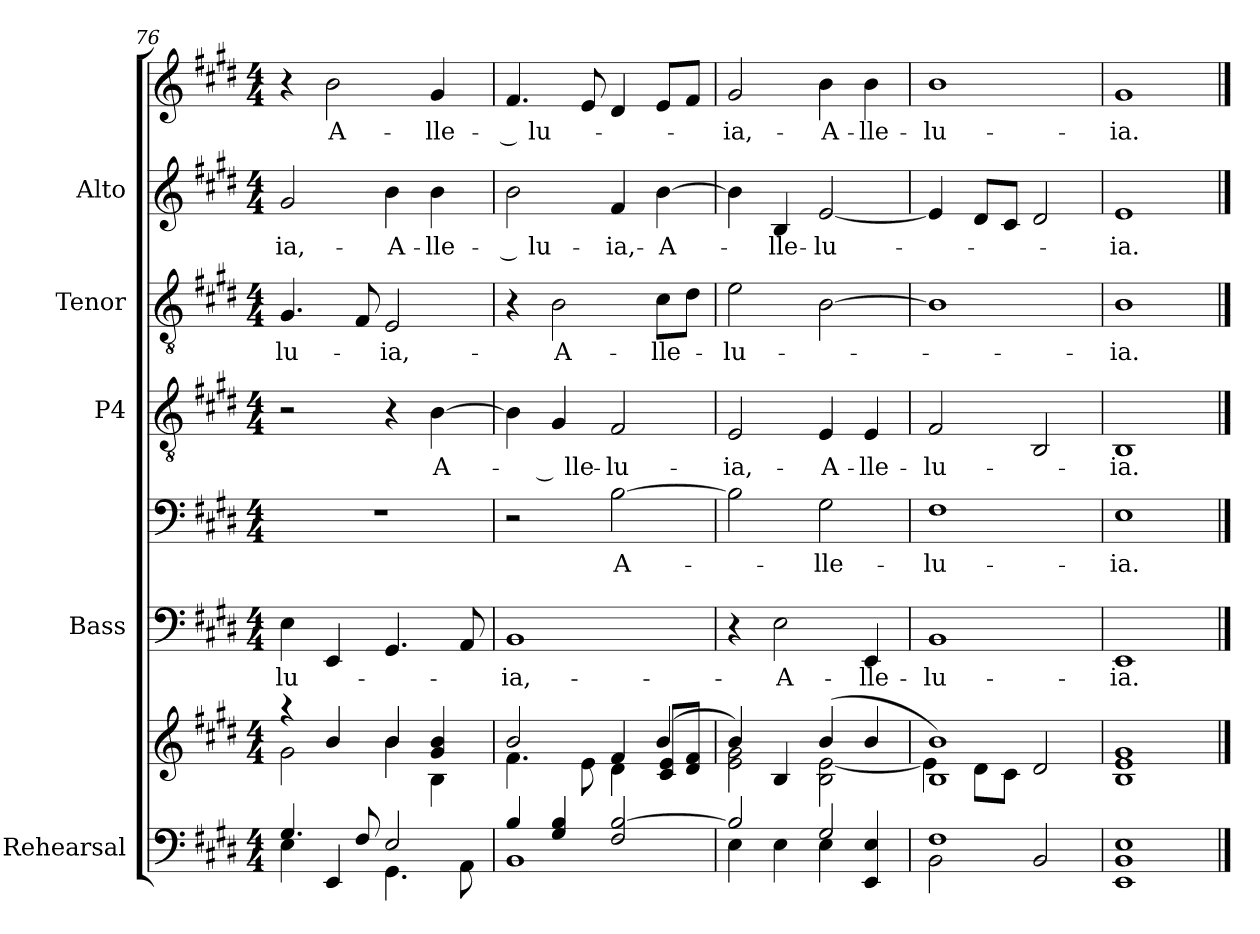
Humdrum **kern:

**kern	**kern	**kern	**text	**kern	**text	**kern	**text	**kern	**text	**kern	**text	**kern	**text
*part5	*part5	*part4	*part4	*part4	*part4	*part3	*part3	*part2	*part2	*part1	*part1	*part1	*part1
*staff8	*staff7	*staff6	*staff6	*staff5	*staff5	*staff4	*staff4	*staff3	*staff3	*staff2	*staff2	*staff1	*staff1
*I"Rehearsal	*	*I"Bass	*	*	*	*I"P4	*	*I"Tenor	*	*I"Alto	*	*	*
*	*	*I'B.	*	*	*	*	*	*I'T.	*	*I'A.	*	*	*
*clefF4	*clefG2	*clefF4	*	*clefF4	*	*clefGv2	*	*clefGv2	*	*clefG2	*	*clefG2	*
*	*	*	*	*	*	*ITrd7c12	*	*ITrd7c12	*	*	*	*	*
*k[f#c#g#d#]	*k[f#c#g#d#]	*k[f#c#g#d#]	*	*k[f#c#g#d#]	*	*k[f#c#g#d#]	*	*k[f#c#g#d#]	*	*k[f#c#g#d#]	*	*k[f#c#g#d#]	*
*E:	*E:	*E:	*	*E:	*	*E:	*	*E:	*	*E:	*	*E:	*
*M4/4	*M4/4	*M4/4	*	*M4/4	*	*M4/4	*	*M4/4	*	*M4/4	*	*M4/4	*
=76	=76	=76	=76	=76	=76	=76	=76	=76	=76	=76	=76	=76	=76
*^	*^	*	*	*	*	*	*	*	*	*	*	*	*
!	!	!	!	!	!LO:LY:b	!	!	!	!	!	!LO:LY:b	!	!LO:LY:b	!	!
4.G#/	4E\	4raa	2g#\	4E\	-lu-	1r	.	2r	.	4.GG#/	-lu-	2g#/	-ia,-	4r	.
!	!	!	!	!	!	!	!	!	!	!	!	!	!	!	!LO:LY:b
.	4EE/	4b/	.	4EE/	.	.	.	.	.	.	.	.	.	2b\	-A-
8F#/	.	.	.	.	.	.	.	.	.	8FF#/	.	.	.	.	.
!	!	!	!	!	!	!	!	!	!	!	!LO:LY:b	!	!LO:LY:b	!	!
2E/	4.GG#\	4b/	4b\	4.GG#/	.	.	.	4r	.	2EE/	-ia,-	4b\	-A-	.	.
!	!	!	!	!	!	!	!	!	!LO:LY:b	!	!	!	!LO:LY:b	!	!LO:LY:b
.	.	4g#/ 4b/	4B\	.	.	.	.	[>4BB\	-A-	.	.	4b\	-lle-	4g#/	-lle-
.	8AA\	.	.	8AA/	.	.	.	.	.	.	.	.	.	.	.
!!LO:LB:g=z
=77	=77	=77	=77	=77	=77	=77	=77	=77	=77	=77	=77	=77	=77	=77	=77
!	!	!	!	!	!LO:LY:b	!	!	!	!	!	!	!	!LO:LY:b	!	!LO:LY:b
4B/	1BB	2b/	4.f#\	1BB	-ia,-	2r	.	4BB\]	.	4r	.	2b\	-­ lu-	4.f#/	-­ lu-
!	!	!	!	!	!	!	!	!	!LO:LY:b	!	!LO:LY:b	!	!	!	!
4G#/ 4B/	.	.	.	.	.	.	.	4GG#/	-­ lle-	2BB\	-A-	.	.	.	.
.	.	.	8e\	.	.	.	.	.	.	.	.	.	.	8e/	.
!	!	!	!	!	!	!	!LO:LY:b	!	!LO:LY:b	!	!	!	!LO:LY:b	!	!
2F#/ [>2B/	.	4f#/	4d#\	.	.	[>2B\	-A-	2FF#/	-lu-	.	.	4f#/	-ia,-	4d#/	.
!	!	!	!	!	!	!	!	!	!	!	!LO:LY:b	!	!LO:LY:b	!	!
.	.	(4b/	8c#/ 8e/L	.	.	.	.	.	.	8C#\L	-lle-	[>4b\	-A-	8e/L	.
.	.	.	8d#/ 8f#/J	.	.	.	.	.	.	8D#\J	.	.	.	8f#/J	.
=78	=78	=78	=78	=78	=78	=78	=78	=78	=78	=78	=78	=78	=78	=78	=78
!	!	!	!	!	!	!	!	!	!LO:LY:b	!	!LO:LY:b	!	!	!	!LO:LY:b
2B/]	4E\	4b/)	2e\ 2g#\	4r	.	2B\]	.	2EE/	-ia,-	2E\	-lu-	4b\]	.	2g#/	-ia,-
!	!	!	!	!	!LO:LY:b	!	!	!	!	!	!	!	!LO:LY:b	!	!
.	4E\	4B/	.	2E\	-A-	.	.	.	.	.	.	4B/	-lle-	.	.
!	!	!	!	!	!	!	!LO:LY:b	!	!LO:LY:b	!	!	!	!LO:LY:b	!	!LO:LY:b
2G#/	4E\	(4b/	2B\ [<2e\	.	.	2G#\	-lle-	4EE/	-A-	[>2BB\	.	[<2e/	-lu-	4b\	-A-
!	!	!	!	!	!LO:LY:b	!	!	!	!LO:LY:b	!	!	!	!	!	!LO:LY:b
.	4EE/ 4E/	4b/	.	4EE/	-lle-	.	.	4EE/	-lle-	.	.	.	.	4b\	-lle-
=79	=79	=79	=79	=79	=79	=79	=79	=79	=79	=79	=79	=79	=79	=79	=79
!	!	!	!	!	!LO:LY:b	!	!LO:LY:b	!	!LO:LY:b	!	!	!	!	!	!LO:LY:b
1F#	2BB\	1B 1b)	4e\]	1BB	-lu-	1F#	-lu-	2FF#/	-lu-	1BB]	.	4e/]	.	1b	-lu-
.	.	.	8d#\L	.	.	.	.	.	.	.	.	8d#/L	.	.	.
.	.	.	8c#\J	.	.	.	.	.	.	.	.	8c#/J	.	.	.
.	2BB/	.	2d#/	.	.	.	.	2BBB/	.	.	.	2d#/	.	.	.
=80	=80	=80	=80	=80	=80	=80	=80	=80	=80	=80	=80	=80	=80	=80	=80
!	!	!	!	!	!LO:LY:b	!	!LO:LY:b	!	!LO:LY:b	!	!LO:LY:b	!	!LO:LY:b	!	!LO:LY:b
*v	*v	*	*	*	*	*	*	*	*	*	*	*	*	*	*
*	*v	*v	*	*	*	*	*	*	*	*	*	*	*	*
1EE 1BB 1E	1B 1e 1g#	1EE	-ia.-	1E	-ia.-	1BBB	-ia.-	1BB	-ia.-	1e	-ia.-	1g#	-ia.-
==	==	==	==	==	==	==	==	==	==	==	==	==	==
*-	*-	*-	*-	*-	*-	*-	*-	*-	*-	*-	*-	*-	*-
